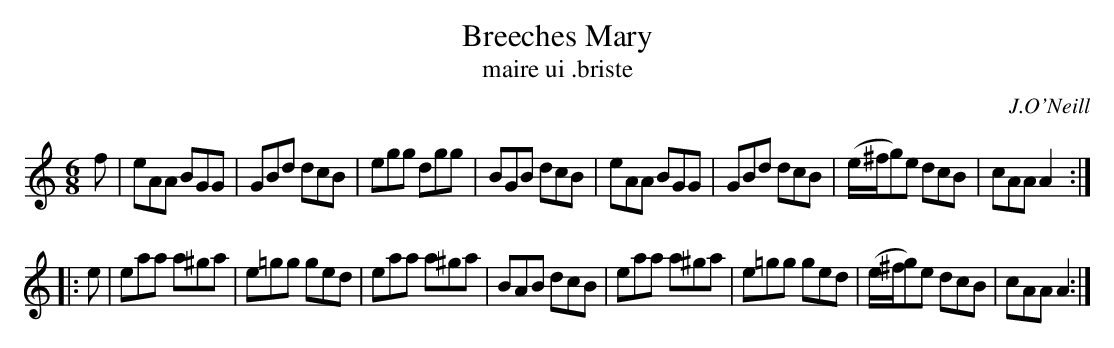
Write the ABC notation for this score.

X:1
T: Breeches Mary
T: maire ui \.briste
O: J.O'Neill
M: 6/8
K: Am
f |\
eAA BGG | GBd dcB | egg dgg | BGB dcB |\
eAA BGG | GBd dcB | (e/^f/g)e dcB | cAA A2 :|
|: e |\
eaa a^ga | e=gg ged | eaa a^ga | BAB dcB |\
eaa a^ga | e=gg ged | (e/^f/g)e dcB | cAA A2 :|
